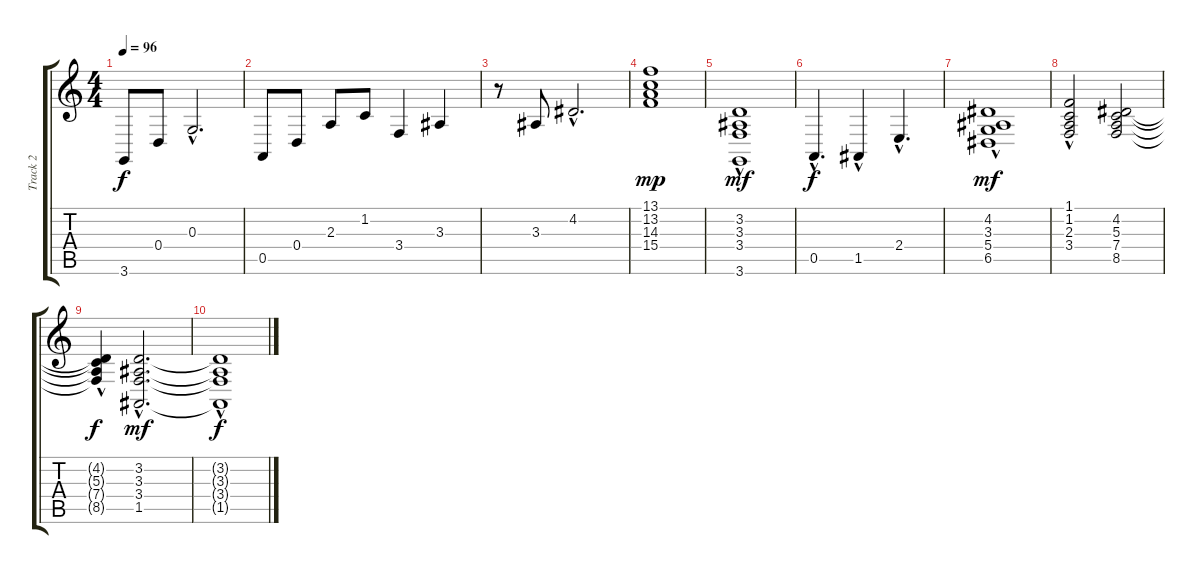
\track ("Track 2" "Track 2") {instrument acousticgrandpiano}
\staff {score tabs}
\tuning (E4 B3 G3 D3 A2 E2) {hide}
\ts (4 4)
\tempo 96
\clef g2
\ks c
3.6.8{dy f} 0.4.8 0.3{hac}.2{d} |
0.5.8 0.4.8 2.3.8 1.2.8 3.4.4 3.3.4 |
r.8 3.3.8 4.2{hac}.2{d} |
(13.1 13.2 14.3 15.4).1{dy mp} |
(3.2{hac} 3.3{hac} 3.4{hac} 3.6).1{dy mf} |
0.5{hac}.4{d dy f} 1.5{hac}.4 2.4{hac}.4{d} |
(4.2 3.3 5.4 6.5{hac}).1{dy mf} |
(1.1 1.2 2.3 3.4{hac}).2 (4.2 5.3 7.4 8.5).2 |
(4.2{hac t} 5.3{hac t} 7.4{hac t} 8.5{hac t}).4{dy f} (3.2{hac} 3.3{hac} 3.4{hac} 1.5{hac}).2{d dy mf} |
(3.2{t} 3.3{t} 3.4{t} 1.5{hac t}).1{dy f}
